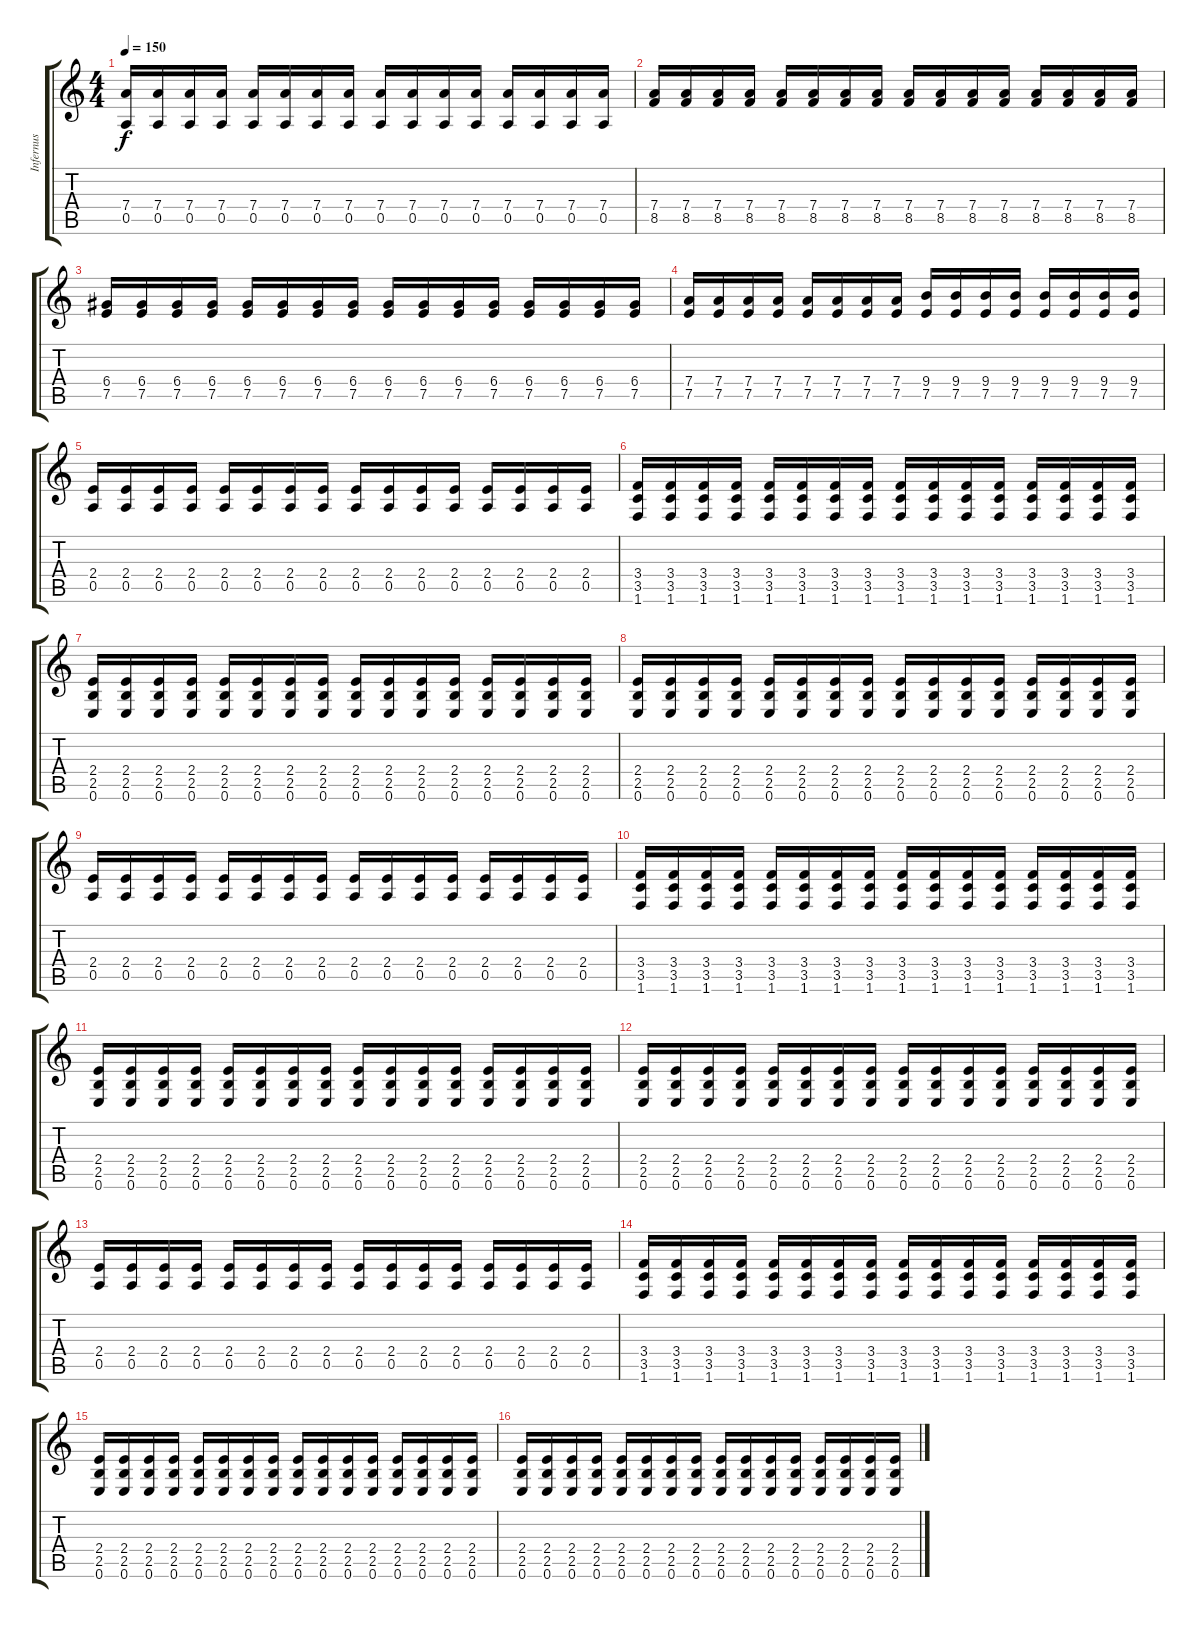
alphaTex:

\track ("Infernus" "Infernus") {instrument distortionguitar}
\staff {score tabs}
\tuning (E4 B3 G3 D3 A2 E2) {hide}
\ts (4 4)
\tempo 150
\clef g2
\ks c
(7.4 0.5).16{dy f instrument distortionguitar} (7.4 0.5).16 (7.4 0.5).16 (7.4 0.5).16 (7.4 0.5).16 (7.4 0.5).16 (7.4 0.5).16 (7.4 0.5).16 (7.4 0.5).16 (7.4 0.5).16 (7.4 0.5).16 (7.4 0.5).16 (7.4 0.5).16 (7.4 0.5).16 (7.4 0.5).16 (7.4 0.5).16 |
(7.4 8.5).16 (7.4 8.5).16 (7.4 8.5).16 (7.4 8.5).16 (7.4 8.5).16 (7.4 8.5).16 (7.4 8.5).16 (7.4 8.5).16 (7.4 8.5).16 (7.4 8.5).16 (7.4 8.5).16 (7.4 8.5).16 (7.4 8.5).16 (7.4 8.5).16 (7.4 8.5).16 (7.4 8.5).16 |
(6.4 7.5).16 (6.4 7.5).16 (6.4 7.5).16 (6.4 7.5).16 (6.4 7.5).16 (6.4 7.5).16 (6.4 7.5).16 (6.4 7.5).16 (6.4 7.5).16 (6.4 7.5).16 (6.4 7.5).16 (6.4 7.5).16 (6.4 7.5).16 (6.4 7.5).16 (6.4 7.5).16 (6.4 7.5).16 |
(7.4 7.5).16 (7.4 7.5).16 (7.4 7.5).16 (7.4 7.5).16 (7.4 7.5).16 (7.4 7.5).16 (7.4 7.5).16 (7.4 7.5).16 (9.4 7.5).16 (9.4 7.5).16 (9.4 7.5).16 (9.4 7.5).16 (9.4 7.5).16 (9.4 7.5).16 (9.4 7.5).16 (9.4 7.5).16 |
(2.4 0.5).16 (2.4 0.5).16 (2.4 0.5).16 (2.4 0.5).16 (2.4 0.5).16 (2.4 0.5).16 (2.4 0.5).16 (2.4 0.5).16 (2.4 0.5).16 (2.4 0.5).16 (2.4 0.5).16 (2.4 0.5).16 (2.4 0.5).16 (2.4 0.5).16 (2.4 0.5).16 (2.4 0.5).16 |
(3.4 3.5 1.6).16 (3.4 3.5 1.6).16 (3.4 3.5 1.6).16 (3.4 3.5 1.6).16 (3.4 3.5 1.6).16 (3.4 3.5 1.6).16 (3.4 3.5 1.6).16 (3.4 3.5 1.6).16 (3.4 3.5 1.6).16 (3.4 3.5 1.6).16 (3.4 3.5 1.6).16 (3.4 3.5 1.6).16 (3.4 3.5 1.6).16 (3.4 3.5 1.6).16 (3.4 3.5 1.6).16 (3.4 3.5 1.6).16 |
(2.4 2.5 0.6).16 (2.4 2.5 0.6).16 (2.4 2.5 0.6).16 (2.4 2.5 0.6).16 (2.4 2.5 0.6).16 (2.4 2.5 0.6).16 (2.4 2.5 0.6).16 (2.4 2.5 0.6).16 (2.4 2.5 0.6).16 (2.4 2.5 0.6).16 (2.4 2.5 0.6).16 (2.4 2.5 0.6).16 (2.4 2.5 0.6).16 (2.4 2.5 0.6).16 (2.4 2.5 0.6).16 (2.4 2.5 0.6).16 |
(2.4 2.5 0.6).16 (2.4 2.5 0.6).16 (2.4 2.5 0.6).16 (2.4 2.5 0.6).16 (2.4 2.5 0.6).16 (2.4 2.5 0.6).16 (2.4 2.5 0.6).16 (2.4 2.5 0.6).16 (2.4 2.5 0.6).16 (2.4 2.5 0.6).16 (2.4 2.5 0.6).16 (2.4 2.5 0.6).16 (2.4 2.5 0.6).16 (2.4 2.5 0.6).16 (2.4 2.5 0.6).16 (2.4 2.5 0.6).16 |
(2.4 0.5).16 (2.4 0.5).16 (2.4 0.5).16 (2.4 0.5).16 (2.4 0.5).16 (2.4 0.5).16 (2.4 0.5).16 (2.4 0.5).16 (2.4 0.5).16 (2.4 0.5).16 (2.4 0.5).16 (2.4 0.5).16 (2.4 0.5).16 (2.4 0.5).16 (2.4 0.5).16 (2.4 0.5).16 |
(3.4 3.5 1.6).16 (3.4 3.5 1.6).16 (3.4 3.5 1.6).16 (3.4 3.5 1.6).16 (3.4 3.5 1.6).16 (3.4 3.5 1.6).16 (3.4 3.5 1.6).16 (3.4 3.5 1.6).16 (3.4 3.5 1.6).16 (3.4 3.5 1.6).16 (3.4 3.5 1.6).16 (3.4 3.5 1.6).16 (3.4 3.5 1.6).16 (3.4 3.5 1.6).16 (3.4 3.5 1.6).16 (3.4 3.5 1.6).16 |
(2.4 2.5 0.6).16 (2.4 2.5 0.6).16 (2.4 2.5 0.6).16 (2.4 2.5 0.6).16 (2.4 2.5 0.6).16 (2.4 2.5 0.6).16 (2.4 2.5 0.6).16 (2.4 2.5 0.6).16 (2.4 2.5 0.6).16 (2.4 2.5 0.6).16 (2.4 2.5 0.6).16 (2.4 2.5 0.6).16 (2.4 2.5 0.6).16 (2.4 2.5 0.6).16 (2.4 2.5 0.6).16 (2.4 2.5 0.6).16 |
(2.4 2.5 0.6).16 (2.4 2.5 0.6).16 (2.4 2.5 0.6).16 (2.4 2.5 0.6).16 (2.4 2.5 0.6).16 (2.4 2.5 0.6).16 (2.4 2.5 0.6).16 (2.4 2.5 0.6).16 (2.4 2.5 0.6).16 (2.4 2.5 0.6).16 (2.4 2.5 0.6).16 (2.4 2.5 0.6).16 (2.4 2.5 0.6).16 (2.4 2.5 0.6).16 (2.4 2.5 0.6).16 (2.4 2.5 0.6).16 |
(2.4 0.5).16 (2.4 0.5).16 (2.4 0.5).16 (2.4 0.5).16 (2.4 0.5).16 (2.4 0.5).16 (2.4 0.5).16 (2.4 0.5).16 (2.4 0.5).16 (2.4 0.5).16 (2.4 0.5).16 (2.4 0.5).16 (2.4 0.5).16 (2.4 0.5).16 (2.4 0.5).16 (2.4 0.5).16 |
(3.4 3.5 1.6).16 (3.4 3.5 1.6).16 (3.4 3.5 1.6).16 (3.4 3.5 1.6).16 (3.4 3.5 1.6).16 (3.4 3.5 1.6).16 (3.4 3.5 1.6).16 (3.4 3.5 1.6).16 (3.4 3.5 1.6).16 (3.4 3.5 1.6).16 (3.4 3.5 1.6).16 (3.4 3.5 1.6).16 (3.4 3.5 1.6).16 (3.4 3.5 1.6).16 (3.4 3.5 1.6).16 (3.4 3.5 1.6).16 |
(2.4 2.5 0.6).16 (2.4 2.5 0.6).16 (2.4 2.5 0.6).16 (2.4 2.5 0.6).16 (2.4 2.5 0.6).16 (2.4 2.5 0.6).16 (2.4 2.5 0.6).16 (2.4 2.5 0.6).16 (2.4 2.5 0.6).16 (2.4 2.5 0.6).16 (2.4 2.5 0.6).16 (2.4 2.5 0.6).16 (2.4 2.5 0.6).16 (2.4 2.5 0.6).16 (2.4 2.5 0.6).16 (2.4 2.5 0.6).16 |
(2.4 2.5 0.6).16 (2.4 2.5 0.6).16 (2.4 2.5 0.6).16 (2.4 2.5 0.6).16 (2.4 2.5 0.6).16 (2.4 2.5 0.6).16 (2.4 2.5 0.6).16 (2.4 2.5 0.6).16 (2.4 2.5 0.6).16 (2.4 2.5 0.6).16 (2.4 2.5 0.6).16 (2.4 2.5 0.6).16 (2.4 2.5 0.6).16 (2.4 2.5 0.6).16 (2.4 2.5 0.6).16 (2.4 2.5 0.6).16
